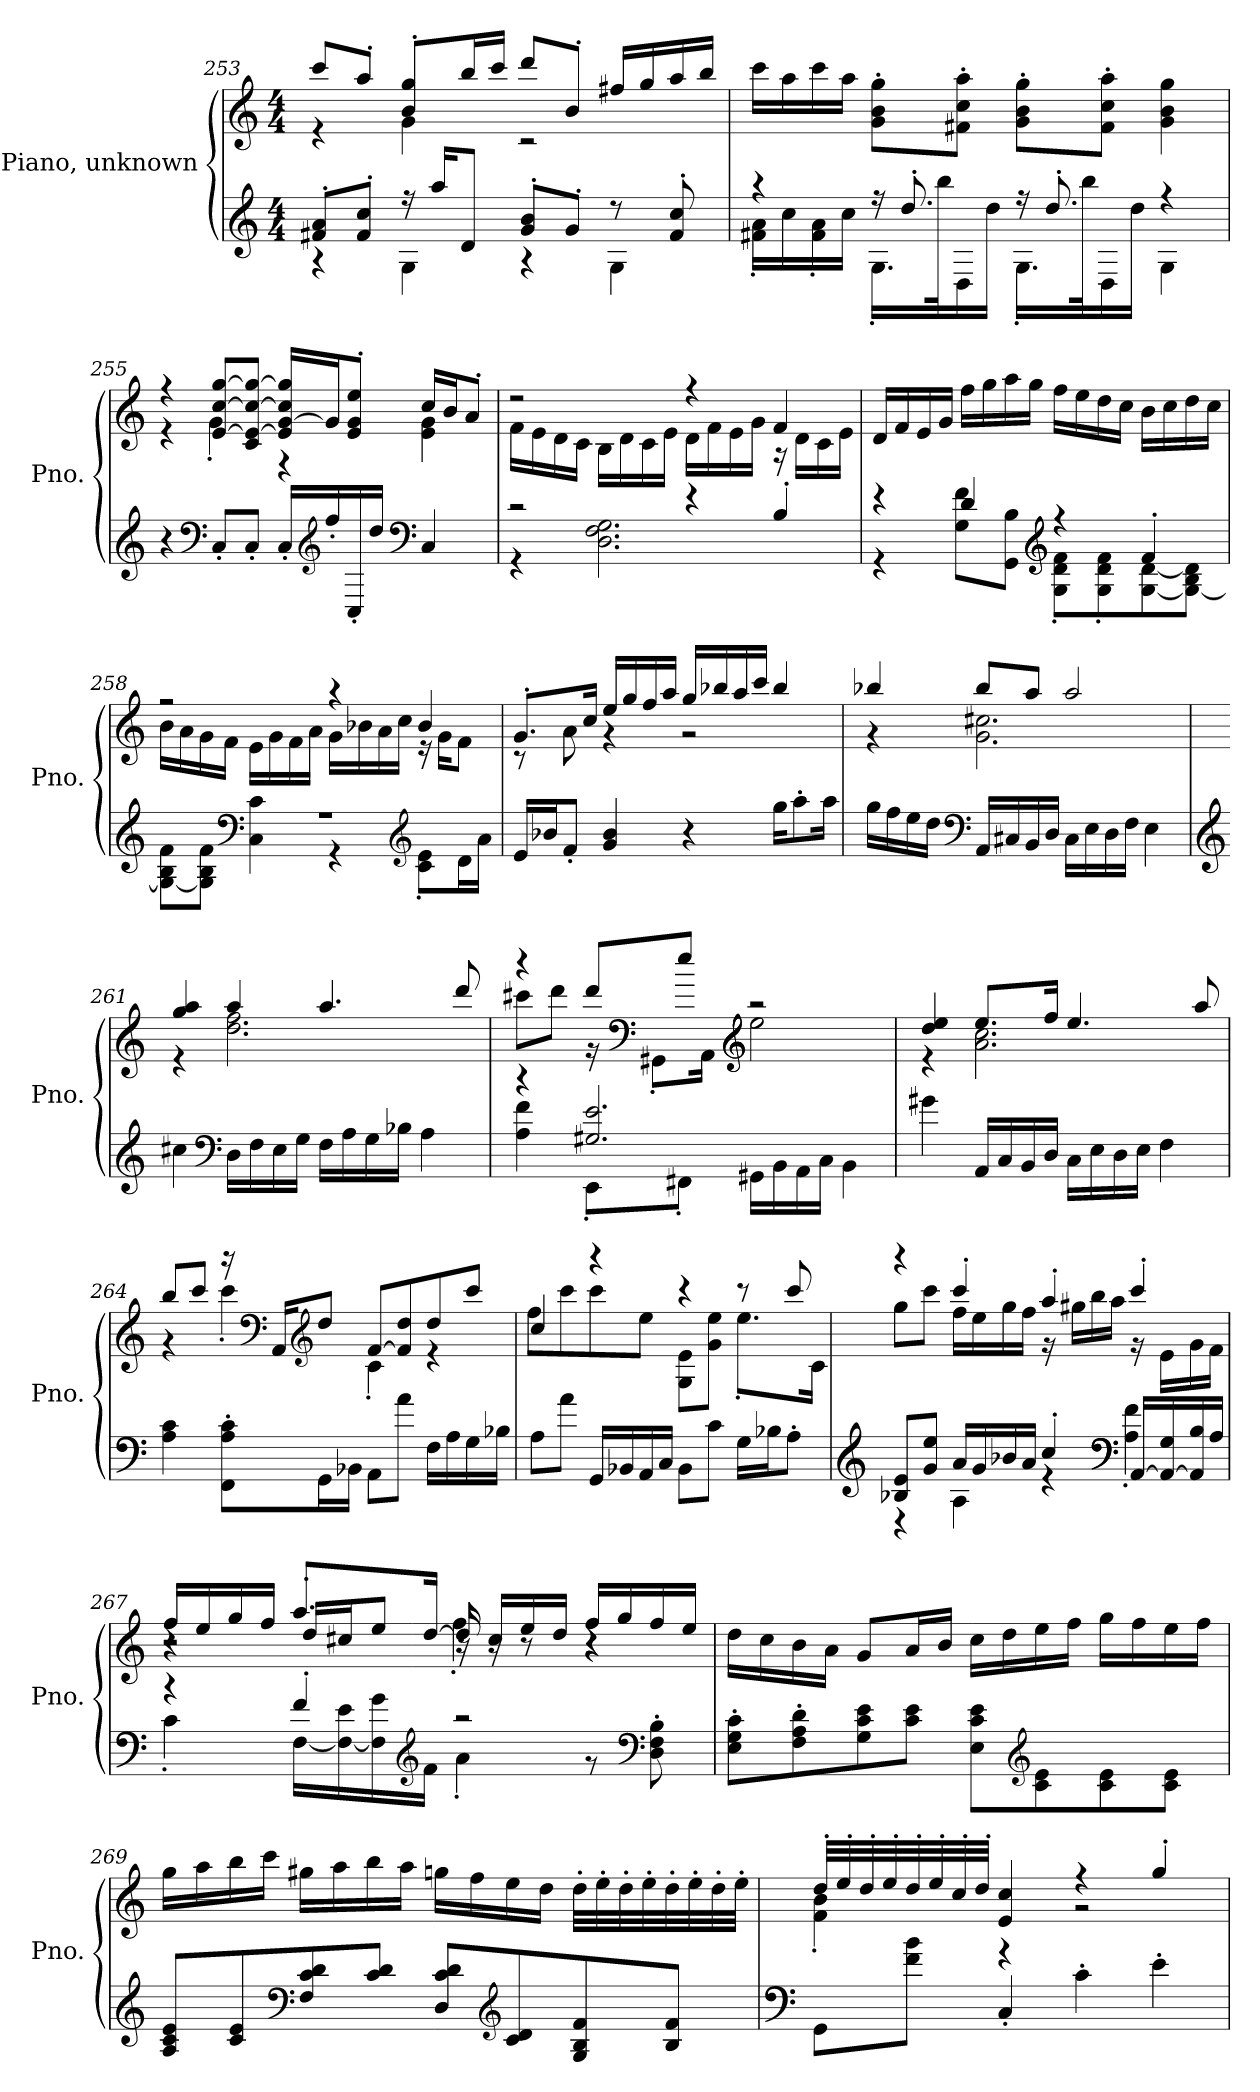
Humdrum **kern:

**kern	**kern
*part1	*part1
*staff2	*staff1
*I"Piano, unknown	*
*I'Pno.	*
*clefG2	*clefG2
*k[]	*k[]
*M4/4	*M4/4
=253	=253
*^	*^
8f#X/' 8a/'L	4r	8ccc/L	4r
8f#/' 8cc/'J	.	8aa'/J	.
16r	4G\	8b/' 8gg/'L	4g\
16aa/KL	.	.	.
8d/J	.	16bb/L	.
.	.	16ccc/JJ	.
8g/' 8b/'L	4r	8ddd/L	2r
8g'/J	.	8b'/J	.
8r	4G\	16ff#X/LL	.
.	.	16gg/	.
8f#/' 8cc/'	.	16aa/	.
.	.	16bb/JJ	.
*	*	*v	*v
!!LO:LB:g=z
=254	=254	=254
4r	16f#X\' 16a\'LL	16ccc\LL
.	16cc\	16aa\
.	16f#\' 16a\'	16ccc\
.	16cc\JJ	16aa\JJ
16r	16.G'\LL	8g\' 8b\' 8gg\'L
8.dd'/	.	.
.	32bb\K	.
.	16D\	8f#X\' 8cc\' 8aa\'J
.	16dd\JJ	.
16r	16.G'\LL	8g\' 8b\' 8gg\'L
8.dd'/	.	.
.	32bb\K	.
.	16D\	8f#\' 8cc\' 8aa\'J
.	16dd\JJ	.
4r	4G\	4g\ 4b\ 4gg\
*v	*v	*
=255	=255
*	*^
4r	4r	4r
*clefF4	*	*
8C'/L	[8e/ [8cc/ [8gg/L	4g'\
8C'/J	8c/ 8e/_ 8cc/_ 8gg/_J	.
16C'/LL	16e/] [16g/ 16cc/] 16gg/]LL	4r
*clefG2	*	*
16ff'/	16g/J]	.
16C'/	8e/' 8g/' 8ee/'J	.
16dd/JJ	.	.
*clefF4	*	*
4C/	16cc/LL	4e\ 4g\
.	16b/J	.
.	8a'/J	.
!!LO:PB:g=z	!!
=256	=256	=256
*^	*	*
2r	4r	2r	16f\LL
.	.	.	16e\
.	.	.	16d\
.	.	.	16c\JJ
.	2.D\ 2.F\ 2.G\	.	16B\LL
.	.	.	16d\
.	.	.	16c\
.	.	.	16e\JJ
4r	.	4r	16d\LL
.	.	.	16f\
.	.	.	16e\
.	.	.	16g\JJ
4B'/	.	4f/	16r
.	.	.	16d\LL
.	.	.	16c\
.	.	.	16e\JJ
*	*	*v	*v
=257	=257	=257
4r	4r	16d/LL
.	.	16f/
.	.	16e/
.	.	16g/JJ
4d/	8G\ 8f\L	16ff\LL
.	.	16gg\
.	8GG\ 8B\J	16aa\
.	.	16gg\JJ
*clefG2	*	*
4r	8G\' 8d\' 8f\'L	16ff\LL
.	.	16ee\
.	8G\' 8d\' 8f\'	16dd\
.	.	16cc\JJ
4f'/	[8G\ [8d\	16b\LL
.	.	16cc\
.	8G\_ 8B\ 8d\]J	16dd\
.	.	16cc\JJ
!!LO:LB:g=z
=258	=258	=258
*	*	*^
1r	8G\_ 8B\ 8f\L	2r	16b\LL
.	.	.	16a\
.	8G\] 8B\ 8f\J	.	16g\
.	.	.	16f\JJ
*clefF4	*	*	*
.	4C\ 4c\	.	16e\LL
.	.	.	16g\
.	.	.	16f\
.	.	.	16a\JJ
.	4r	4r	16g\LL
.	.	.	16b-X\
.	.	.	16a\
.	.	.	16cc\JJ
*clefG2	*	*	*
.	8c\' 8e\'L	4b-/	16r
.	.	.	16g\KL
.	16d\L	.	8f\J
.	16a\JJ	.	.
*v	*v	*	*
=259	=259	=259
16e/LL	8.g'/L	8r
16b-X/J	.	.
8f'/J	.	8a\
.	16cc/Jk	.
4g/ 4b-/	16ee/LL	4r
.	16gg/	.
.	16ff/	.
.	16aa/JJ	.
4r	16gg/LL	2r
.	16bb-X/	.
.	16aa/	.
.	16ccc/JJ	.
16gg\KL	4bb-/	.
8aa'\	.	.
16aa\Jk	.	.
!!LO:LB:g=z	!!
=260	=260	=260
16gg\LL	4bb-X/	4r
16ff\	.	.
16ee\	.	.
16dd\JJ	.	.
*clefF4	*	*
16AA/LL	8bb-/L	2.g\ 2.cc#X\
16C#X/	.	.
16BB/	8aa/J	.
16D/JJ	.	.
16C#\LL	2aa/	.
16E\	.	.
16D\	.	.
16F\JJ	.	.
4E\	.	.
=261	=261	=261
*clefG2	*	*
4cc#X\	4gg/ 4aa/	4r
*clefF4	*	*
16D\LL	4aa/	2.dd\ 2.ff\
16F\	.	.
16E\	.	.
16G\JJ	.	.
16F\LL	4.aa/	.
16A\	.	.
16G\	.	.
16B-X\JJ	.	.
4A\	.	.
.	8ddd/	.
!!LO:LB:g=z	!!
=262	=262	=262
*^	*	*
4r	4A\ 4f\	4r	8ccc#X\L
.	.	.	8ddd\J
2.G#X/ 2.e/	8EE'\L	8ddd/L	16r
*	*	*clefF4	*
.	.	.	8GG#X'\L
.	8FF#X'\J	8ee/J	.
.	.	.	16AA\Jk
*	*	*clefG2	*
.	16GG#X\LL	2r	2ee\
.	16BB\	.	.
.	16AA\	.	.
.	16C\JJ	.	.
.	4BB\	.	.
*v	*v	*	*
=263	=263	=263
4g#X\	4dd/ 4ee/	4r
16AA/LL	8.ee/L	2.a\ 2.cc\
16C/	.	.
16BB/	.	.
16D/JJ	16ff/Jk	.
16C\LL	4.ee/	.
16E\	.	.
16D\	.	.
16E\JJ	.	.
4F\	.	.
.	8aa/	.
!!LO:LB:g=z	!!
=264	=264	=264
4A\ 4c\	8bb/L	4r
.	8ccc/J	.
8FF\' 8A\' 8c\'L	16r	4ccc'\
*	*clefF4	*
.	16AA/KL	.
*	*clefG2	*
16GG\L	8dd/J	.
16BB-X\JJ	.	.
8AA\L	[8f/L	4c'\
8a\J	8f/] 8dd/	.
16F\LL	8dd/	4r
16A\	.	.
16G\	8ccc/J	.
16B-X\JJ	.	.
=265	=265	=265
8A\L	4cc/	8ff\L
8a\J	.	8ccc\
16GG/LL	4r	8ccc\
16BB-X/	.	.
16AA/	.	8ee\J
16C/JJ	.	.
8BB-\L	4r	8G\ 8e\L
8c\J	.	8g\ 8ee\J
16G\LL	8r	8.ee'\L
16B-X\J	.	.
8A'\J	8ccc/	.
.	.	16c\Jk
!!LO:LB:g=z	!!
=266	=266	=266
*clefG2	*	*
*^	*	*
8B-X/ 8e/L	4r	4r	8gg\L
8g/ 8ee/J	.	.	8ccc\J
16a/LL	4A\	4ccc'/	16ff\LL
16g/	.	.	16ee\
16b-X/	.	.	16gg\
16a/JJ	.	.	16ff\JJ
4cc'/	4r	4aa'/	16r
.	.	.	16gg#X\LL
.	.	.	16bb\
.	.	.	16aa\JJ
*clefF4	*	*	*
[16AA/LL	4A\' 4f\'	4ccc'/	16r
16AA/_ 16G/	.	.	16e\LL
16AA/] 16B-/	.	.	16g\
16A/JJ	.	.	16f\JJ
=267	=267	=267	=267
*	*	*	*^
4r	4c'\	4r	2r	16ff/LL
.	.	.	.	16ee/
.	.	.	.	16gg/
.	.	.	.	16ff/JJ
4f'/	[16F\LL	8.aa'/L	.	16dd/LL
.	16F\_ 16e\	.	.	16cc#X/J
.	16F\] 16g\	.	.	8ee'/J
*clefG2	*	*	*	*
.	16f\JJ	[16dd/Jk	.	.
2r	4a'\	16dd/]	4ff'\	16r
.	.	16r	.	16cc#/LL
.	.	8r	.	16ee/
.	.	.	.	16dd/JJ
.	8r	4r	4r	16ff/LL
.	.	.	.	16gg/
*clefF4	*	*	*	*
.	8D\' 8F\' 8B\'	.	.	16ff/
.	.	.	.	16ee/JJ
*v	*v	*	*	*
*	*v	*v	*v
!!LO:PB:g=z
=268	=268
8E\' 8G\' 8c\'L	16dd\LL
.	16cc\
8F\' 8A\' 8d\'	16b\
.	16a\JJ
8G\ 8c\ 8e\	8g/L
8c\ 8e\J	16a/L
.	16b/JJ
8E\ 8c\ 8e\L	16cc\LL
.	16dd\
*clefG2	*
8c\ 8e\	16ee\
.	16ff\JJ
8c\ 8e\	16gg\LL
.	16ff\
8c\ 8e\J	16ee\
.	16ff\JJ
=269	=269
8A/ 8c/ 8e/L	16gg\LL
.	16aa\
8c/ 8e/	16bb\
.	16ccc\JJ
*clefF4	*
8F/ 8c/ 8d/	16gg#X\LL
.	16aa\
8c/ 8d/J	16bb\
.	16aa\JJ
8D/ 8c/ 8d/L	16ggn\LL
.	16ff\
*clefG2	*
8c/ 8d/	16ee\
.	16dd\JJ
8G/ 8B/ 8f/	32dd'\LLL
.	32ee'\
.	32dd'\
.	32ee'\
8B/ 8f/J	32dd'\
.	32ee'\
.	32dd'\
.	32ee'\JJJ
!!LO:LB:g=z
=270	=270
*clefF4	*
*	*^
8GG\L	32dd'/LLL	4f\' 4b\'
.	32ee'/	.
.	32dd'/	.
.	32ee'/	.
8f\ 8b\J	32dd'/	.
.	32ee'/	.
.	32cc'/	.
.	32dd'/JJJ	.
4C'/	4e/ 4cc/	4r
4c'\	4r	2r
4e'\	4gg'/	.
*	*v	*v
=	=
*-	*-
